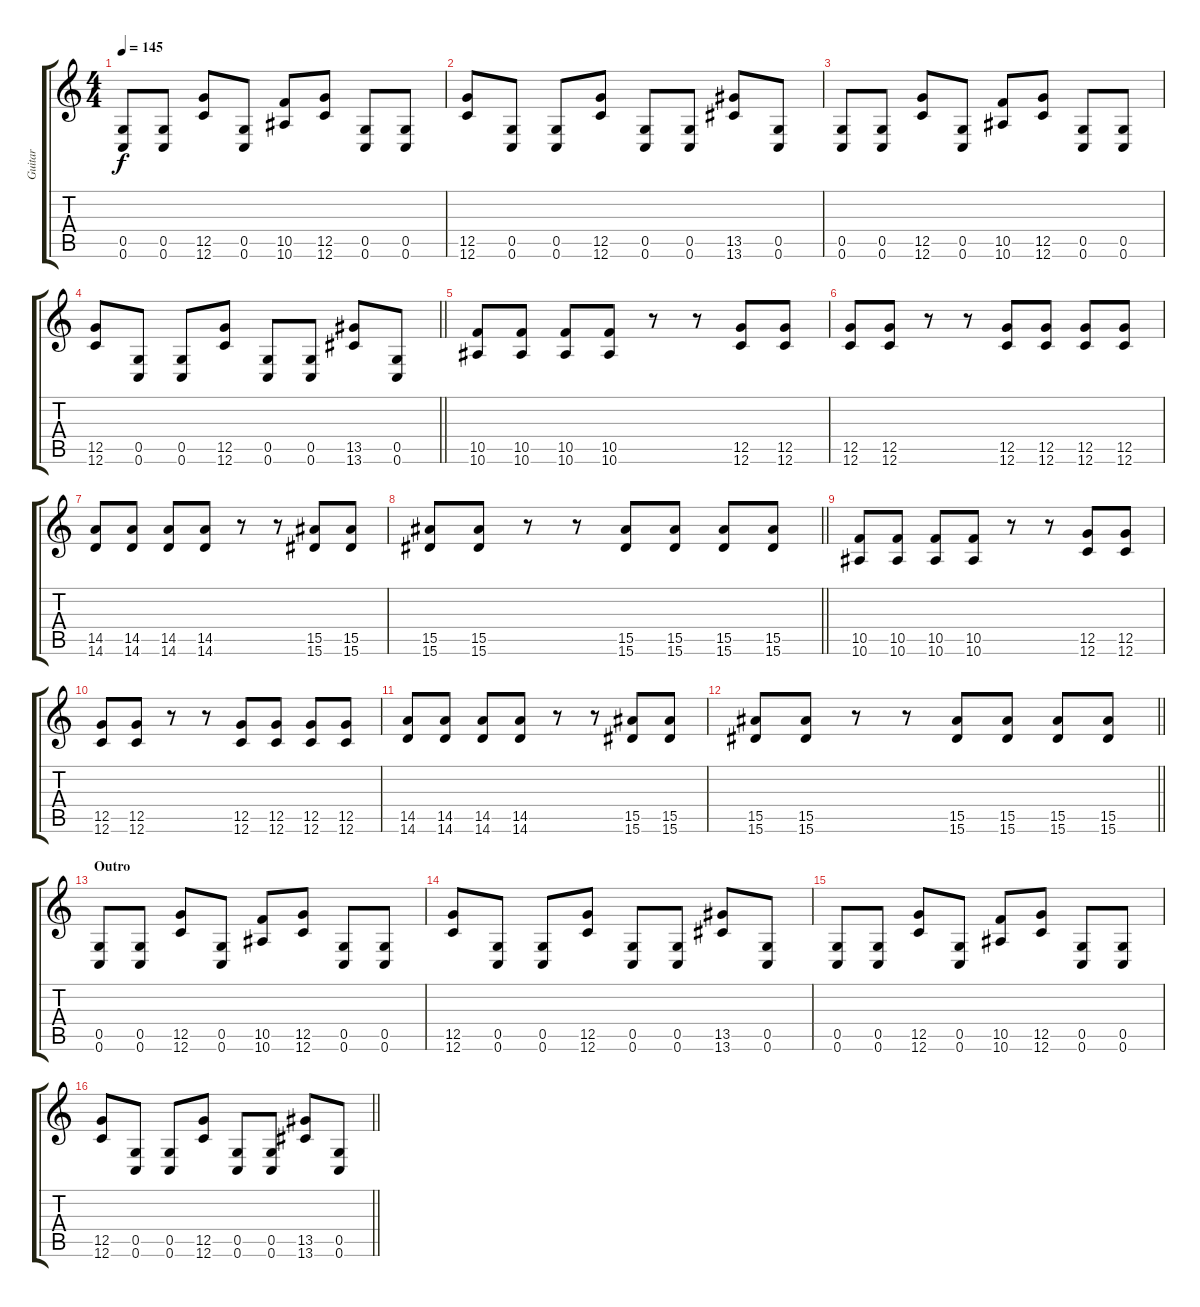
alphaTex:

\track ("Guitar" "Guitar") {instrument distortionguitar}
\staff {score tabs}
\tuning (D4 A3 F3 C3 G2 C2) {hide}
\ts (4 4)
\tempo 145
\clef g2
\ks c
(0.5 0.6).8{dy f} (0.5 0.6).8 (12.5 12.6).8 (0.5 0.6).8 (10.5 10.6).8 (12.5 12.6).8 (0.5 0.6).8 (0.5 0.6).8 |
(12.5 12.6).8 (0.5 0.6).8 (0.5 0.6).8 (12.5 12.6).8 (0.5 0.6).8 (0.5 0.6).8 (13.5 13.6).8 (0.5 0.6).8 |
(0.5 0.6).8 (0.5 0.6).8 (12.5 12.6).8 (0.5 0.6).8 (10.5 10.6).8 (12.5 12.6).8 (0.5 0.6).8 (0.5 0.6).8 |
\barLineRight lightlight
(12.5 12.6).8 (0.5 0.6).8 (0.5 0.6).8 (12.5 12.6).8 (0.5 0.6).8 (0.5 0.6).8 (13.5 13.6).8 (0.5 0.6).8 |
(10.5 10.6).8 (10.5 10.6).8 (10.5 10.6).8 (10.5 10.6).8 r.8 r.8 (12.5 12.6).8 (12.5 12.6).8 |
(12.5 12.6).8 (12.5 12.6).8 r.8 r.8 (12.5 12.6).8 (12.5 12.6).8 (12.5 12.6).8 (12.5 12.6).8 |
(14.5 14.6).8 (14.5 14.6).8 (14.5 14.6).8 (14.5 14.6).8 r.8 r.8 (15.5 15.6).8 (15.5 15.6).8 |
\barLineRight lightlight
(15.5 15.6).8 (15.5 15.6).8 r.8 r.8 (15.5 15.6).8 (15.5 15.6).8 (15.5 15.6).8 (15.5 15.6).8 |
(10.5 10.6).8 (10.5 10.6).8 (10.5 10.6).8 (10.5 10.6).8 r.8 r.8 (12.5 12.6).8 (12.5 12.6).8 |
(12.5 12.6).8 (12.5 12.6).8 r.8 r.8 (12.5 12.6).8 (12.5 12.6).8 (12.5 12.6).8 (12.5 12.6).8 |
(14.5 14.6).8 (14.5 14.6).8 (14.5 14.6).8 (14.5 14.6).8 r.8 r.8 (15.5 15.6).8 (15.5 15.6).8 |
\barLineRight lightlight
(15.5 15.6).8 (15.5 15.6).8 r.8 r.8 (15.5 15.6).8 (15.5 15.6).8 (15.5 15.6).8 (15.5 15.6).8 |
\section ("" "Outro")
(0.5 0.6).8 (0.5 0.6).8 (12.5 12.6).8 (0.5 0.6).8 (10.5 10.6).8 (12.5 12.6).8 (0.5 0.6).8 (0.5 0.6).8 |
(12.5 12.6).8 (0.5 0.6).8 (0.5 0.6).8 (12.5 12.6).8 (0.5 0.6).8 (0.5 0.6).8 (13.5 13.6).8 (0.5 0.6).8 |
(0.5 0.6).8 (0.5 0.6).8 (12.5 12.6).8 (0.5 0.6).8 (10.5 10.6).8 (12.5 12.6).8 (0.5 0.6).8 (0.5 0.6).8 |
\barLineRight lightlight
(12.5 12.6).8 (0.5 0.6).8 (0.5 0.6).8 (12.5 12.6).8 (0.5 0.6).8 (0.5 0.6).8 (13.5 13.6).8 (0.5 0.6).8
